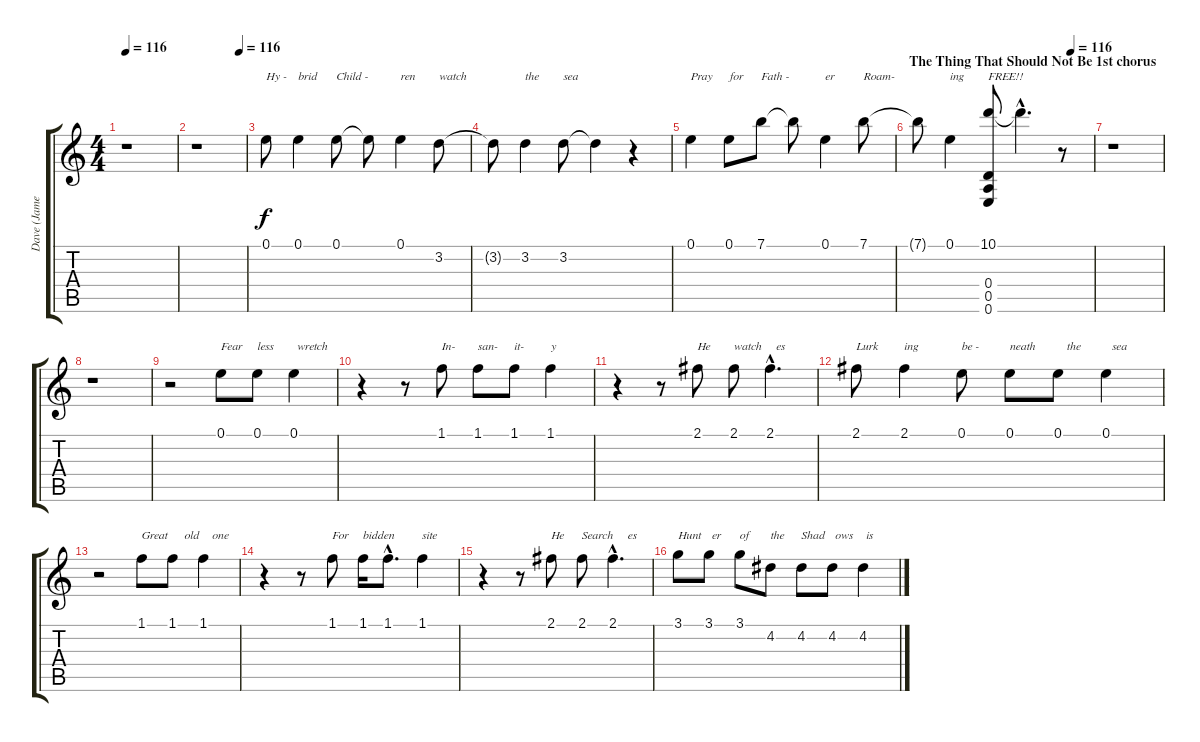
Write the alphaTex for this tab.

\track ("Dave (James's Vocals)" "Dave (Jame") {instrument distortionguitar}
\staff {score tabs}
\tuning (E4 B3 G3 D3 A2 E2) {hide}
\ts (4 4)
\tempo 116
\clef g2
\ks c
r.1{dy f} |
\tempo (116 0.875)
r.1 |
0.1.8{txt "Hy -"} 0.1.4{txt "brid"} 0.1.8{txt "Child -"} 0.1{t}.8 0.1.4{txt "ren"} 3.2.8{txt "watch"} |
3.2{t}.8 3.2.4{txt "the"} 3.2.8{txt "sea"} 3.2{t}.4 r.4 |
0.1.4{txt "Pray"} 0.1.8{txt "for"} 7.1.8{txt "Fath -"} 7.1{t}.8 0.1.4{txt "er"} 7.1.8{txt "Roam-"} |
\section ("" "The Thing That Should Not Be 1st chorus")
\tempo (116 0.875)
7.1{t}.8 0.1.4{txt "ing"} (10.1 0.4 0.5 0.6).8{txt "FREE!!"} 10.1{hac t}.4{d} r.8 |
r.1 |
r.1 |
r.2 0.1.8{txt "Fear"} 0.1.8{txt "less"} 0.1.4{txt " wretch"} |
r.4 r.8 1.1.8{txt "In-"} 1.1.8{txt "san-"} 1.1.8{txt "it-"} 1.1.4{txt "y"} |
r.4 r.8 2.1.8{txt "He"} 2.1.8{txt "watch"} 2.1{hac}.4{d txt "  es"} |
2.1.8{txt "Lurk"} 2.1.4{txt "ing"} 0.1.8{txt "be -"} 0.1.8{txt "neath"} 0.1.8{txt "   the"} 0.1.4{txt "  sea"} |
r.2 1.1.8{txt "Great"} 1.1.8{txt "    old"} 1.1.4{txt "   one"} |
r.4 r.8 1.1.8{txt "For "} 1.1.16{txt "bidden"} 1.1{hac}.8{d} 1.1.4{txt "site"} |
r.4 r.8 2.1.8{txt "He"} 2.1.8{txt "Search"} 2.1{hac}.4{d txt "     es"} |
3.1.8{txt "Hunt"} 3.1.8{txt " er"} 3.1.8{txt "of"} 4.2.8{txt "the"} 4.2.8{txt "Shad"} 4.2.8{txt " ows"} 4.2.4{txt " is"}
